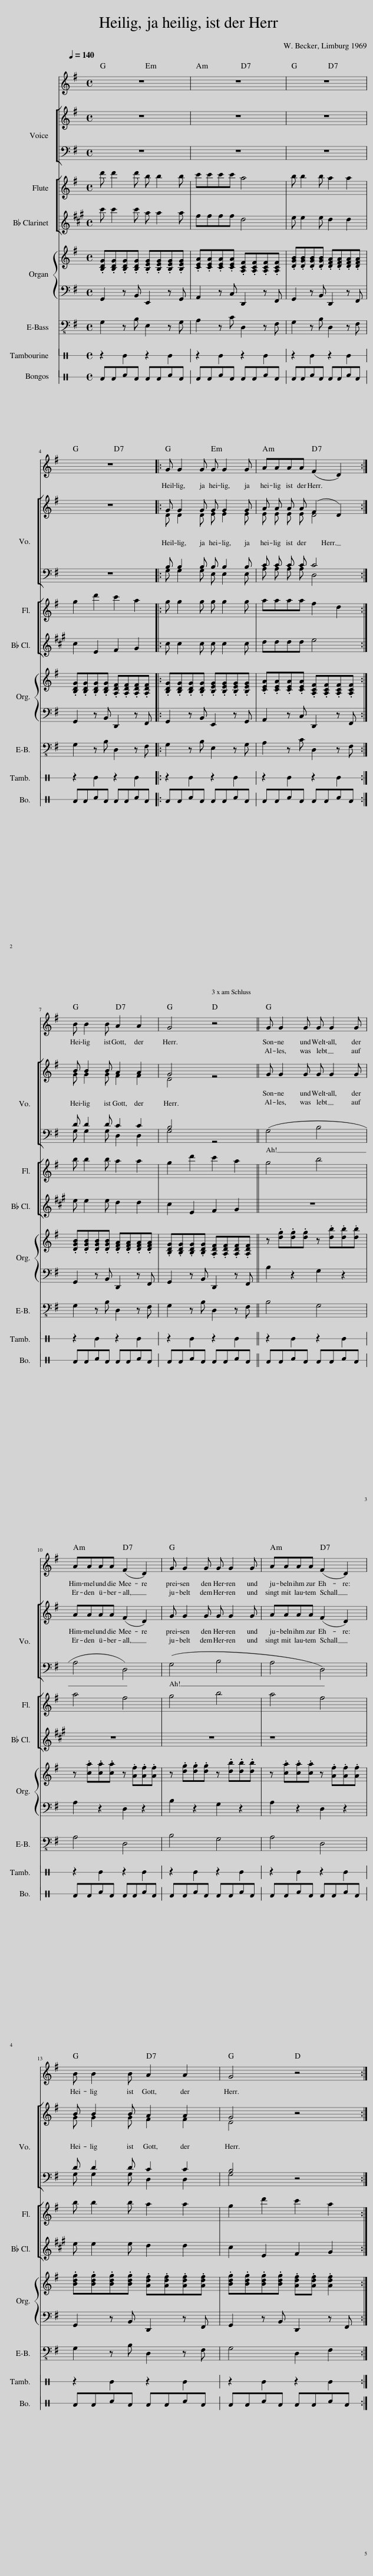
X:1
%%score 1 { ( 2 4 ) | ( 3 5 ) } [ 6 7 ] { 8 | 9 } 10 11 12
L:1/8
Q:1/4=140
M:4/4
I:linebreak $
K:G
V:1 treble
V:2 treble
V:4 treble
V:3 bass
V:5 bass
V:6 treble
V:7 treble transpose=-2
V:8 treble
V:9 bass
V:10 bass-8
V:11 perc stafflines=1
K:none
V:12 perc stafflines=1
K:none
V:1
 z8 | z8 | z8 |$ z8 |: G G2 G G G2 G | %5
 AAAA (F2 D2) :|$ B B2 B A2 A2 | G4 z4 || G G2 G G G2 G |$ AAAA (F2 D2) | %10
 G G2 G G G2 G | AAAA (F2 D2) |$ B B2 B A2 A2 | G4 z4 :| %14
V:2
 z8 | z8 | z8 |$ z8 |: G G2 G G G2 G | %5
 A A A A (F2 D2) :|$ B B2 B A2 A2 | G4 z4 || G G2 G G G2 G |$ AAAA (F2 D2) | %10
 G G2 G G G2 G | AAAA (F2 D2) |$ B B2 B A2 A2 | G4 z4 :| %14
V:3
 z8 | z8 | z8 |$ z8 |: B, B,2 B, B, B,2 B, | %5
 C C C C C4 :|$ D D2 D C2 C2 | B,4 z4 || (G,4 B,4 |$ A,4 D,4) | %10
 (G,4 B,4 | A,4 D,4) |$ D D2 D C2 C2 | B,4 z4 :| %14
V:4
 x8 | x8 | x8 |$ x8 |: D D2 D E E2 E | %5
 E E E E D4 :|$ G G2 G F2 F2 | D4 x4 || x8 |$ x8 | %10
 x8 | x8 |$ G G2 G F2 F2 | D4 x4 :| %14
V:5
 x8 | x8 | x8 |$ x8 |: G, G,2 G, E, E,2 E, | %5
 A, A, A, A, D,4 :|$ G, G,2 G, D,2 D,2 | G,4 x4 || x8 |$ x8 | %10
 x8 | x8 |$ G, G,2 G, D,2 D,2 | G,4 x4 :| %14
V:6
 d' d'2 d' b b2 b | c'c'c'c' a4 | b b2 b a2 a2 |$ g2 d'2 c'2 a2 |: g g2 g g g2 g | %5
 aaaa f2 d2 :|$ b b2 b a2 a2 | g2 d'2 c'2 a2 || g4 b4 |$ a4 f4 | %10
 g4 b4 | a4 f4 |$ b b2 b a2 a2 | g2 d'2 c'2 a2 :| %14
V:7
[K:A] c' c'2 c' a a2 a | ffff d4 | e e2 e d2 d2 |$ c2 E2 F2 G2 |: c c2 c c c2 c | %5
 dddd e4 :|$ e e2 e d2 d2 | c2 E2 F2 G2 || z8 |$ z8 | %10
 z8 | z8 |$ e e2 e d2 d2 | c2 E2 F2 G2 :| %14
V:8
 .[B,DG].[B,DG].[B,DG].[B,DG] .[B,EG].[B,EG].[B,EG].[B,EG] | .[CEA].[CEA].[CEA].[CEA] .[A,CF].[A,CF].[A,CF].[A,CF] | .[DGB].[DGB].[DGB].[DGB] .[DFA].[DFA].[DFA].[DFA] |$ .[B,DG].[B,DG].[B,DG].[B,DG] .[A,DF].[A,DF].[A,DF].[A,DF] |: .[B,DG].[B,DG].[B,DG].[B,DG] .[B,EG].[B,EG].[B,EG].[B,EG] | %5
 .[CEA].[CEA].[CEA].[CEA] .[A,CF].[A,CF].[A,CF].[A,CF] :|$ .[DGB].[DGB].[DGB].[DGB] .[DFA].[DFA].[DFA].[DFA] | .[B,DG].[B,DG].[B,DG].[B,DG] .[A,DF].[A,DF].[A,DF].[A,DF] || z .[dg].[dg].[dg] z .[db].[db].[db] |$ z .[ca].[ca].[ca] z .[Af].[Af].[Af] | %10
 z .[dg].[dg].[dg] z .[db].[db].[db] | z .[ca].[ca].[ca] z .[Af].[Af].[Af] |$ .[Bdg].[Bdg].[Bdg].[Bdg] .[Adf].[Adf].[Adf].[Adf] | .[Bdg].[Bdg].[Bdg].[Bdg] .[Adf].[Adf] .[Adf]2 :| %14
V:9
 G,,2 z B,, E,,2 z G,, | A,,2 z C, D,,2 z F,, | G,,2 z B,, D,,2 z F,, |$ G,,2 z B,, D,,2 z F,, |: G,,2 z B,, E,,2 z G,, | %5
 A,,2 z C, D,,2 z F,, :|$ G,,2 z B,, D,,2 z F,, | G,,2 z B,, D,,2 z F,, || B,2 z2 G,2 z2 |$ A,2 z2 D,2 z2 | %10
 B,2 z2 G,2 z2 | A,2 z2 D,2 z2 |$ G,,2 z B,, D,,2 z F,, | G,,2 z B,, D,,2 z F,, :| %14
V:10
 G,2 z B, E,2 z G, | A,2 z C D,2 z F, | G,2 z B, D,2 z F, |$ G,2 z B, D,2 z F, |: G,2 z B, E,2 z G, | %5
 A,2 z C D,2 z F, :|$ G,2 z B, D,2 z F, | G,2 z B, D,2 z F, || B,4 G,4 |$ A,4 D,4 | %10
 B,4 G,4 | A,4 D,4 |$ G,2 z B, D,2 z F, | G,4 D,2 F,2 :| %14
V:11
[K:C] z2 E2 z2 E2 | z2 E2 z2 E2 | z2 E2 z2 E2 |$ z2 E2 z2 E2 |: z2 E2 z2 E2 | %5
 z2 E2 z2 E2 :|$ z2 E2 z2 E2 | z2 E2 z2 E2 || z2 E2 z2 E2 |$ z2 E2 z2 E2 | %10
 z2 E2 z2 E2 | z2 E2 z2 E2 |$ z2 E2 z2 E2 | z2 E2 z2 E2 :| %14
V:12
[K:C] DDFD DDFD | DDFD DDFD | DDFD DDFD |$ DDFD DDFD |: DDFD DDFD | %5
 DDFD DDFD :|$ DDFD DDFD | DDFD DDFD || DDFD DDFD |$ DDFD DDFD | %10
 DDFD DDFD | DDFD DDFD |$ DDFD DDFD | DDFD DDFD :| %14
